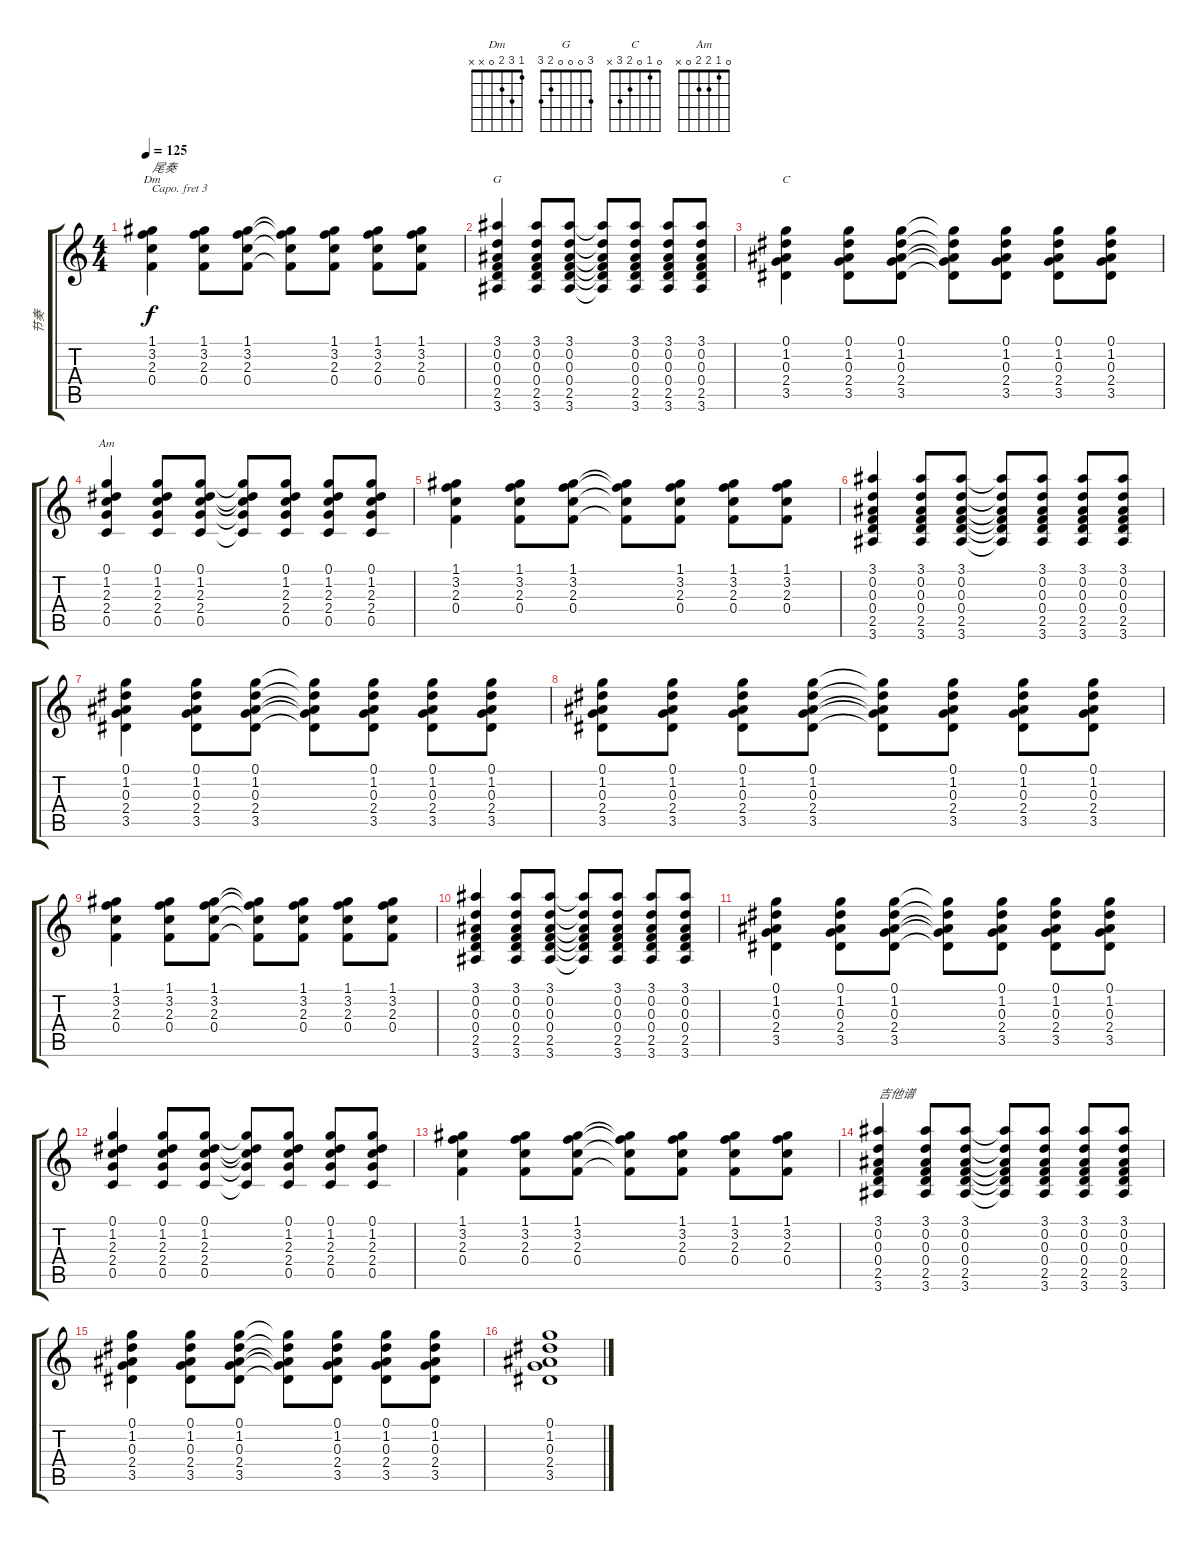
\track ("节奏" "节奏") {instrument acousticguitarsteel}
\staff {score tabs}
\capo 3
\tuning (E4 B3 G3 D3 A2 E2) {hide}
\chord ("Dm" 1 3 2 0 x x)
\chord ("G" 3 0 0 0 2 3)
\chord ("C" 0 1 0 2 3 x)
\chord ("Am" 0 1 2 2 0 x)
\ts (4 4)
\tempo 125
\clef g2
\ks c
(1.1 3.2 2.3 0.4).4{ch "Dm" txt "尾奏" dy f} (1.1 3.2 2.3 0.4).8 (1.1 3.2 2.3 0.4).8 (1.1{t} 3.2{t} 2.3{t} 0.4{t}).8 (1.1 3.2 2.3 0.4).8 (1.1 3.2 2.3 0.4).8 (1.1 3.2 2.3 0.4).8 |
(3.1 0.2 0.3 0.4 2.5 3.6).4{ch "G"} (3.1 0.2 0.3 0.4 2.5 3.6).8 (3.1 0.2 0.3 0.4 2.5 3.6).8 (3.1{t} 0.2{t} 0.3{t} 0.4{t} 2.5{t} 3.6{t}).8 (3.1 0.2 0.3 0.4 2.5 3.6).8 (3.1 0.2 0.3 0.4 2.5 3.6).8 (3.1 0.2 0.3 0.4 2.5 3.6).8 |
(0.1 1.2 0.3 2.4 3.5).4{ch "C"} (0.1 1.2 0.3 2.4 3.5).8 (0.1 1.2 0.3 2.4 3.5).8 (0.1{t} 1.2{t} 0.3{t} 2.4{t} 3.5{t}).8 (0.1 1.2 0.3 2.4 3.5).8 (0.1 1.2 0.3 2.4 3.5).8 (0.1 1.2 0.3 2.4 3.5).8 |
(0.1 1.2 2.3 2.4 0.5).4{ch "Am"} (0.1 1.2 2.3 2.4 0.5).8 (0.1 1.2 2.3 2.4 0.5).8 (0.1{t} 1.2{t} 2.3{t} 2.4{t} 0.5{t}).8 (0.1 1.2 2.3 2.4 0.5).8 (0.1 1.2 2.3 2.4 0.5).8 (0.1 1.2 2.3 2.4 0.5).8 |
(1.1 3.2 2.3 0.4).4 (1.1 3.2 2.3 0.4).8 (1.1 3.2 2.3 0.4).8 (1.1{t} 3.2{t} 2.3{t} 0.4{t}).8 (1.1 3.2 2.3 0.4).8 (1.1 3.2 2.3 0.4).8 (1.1 3.2 2.3 0.4).8 |
(3.1 0.2 0.3 0.4 2.5 3.6).4 (3.1 0.2 0.3 0.4 2.5 3.6).8 (3.1 0.2 0.3 0.4 2.5 3.6).8 (3.1{t} 0.2{t} 0.3{t} 0.4{t} 2.5{t} 3.6{t}).8 (3.1 0.2 0.3 0.4 2.5 3.6).8 (3.1 0.2 0.3 0.4 2.5 3.6).8 (3.1 0.2 0.3 0.4 2.5 3.6).8 |
(0.1 1.2 0.3 2.4 3.5).4 (0.1 1.2 0.3 2.4 3.5).8 (0.1 1.2 0.3 2.4 3.5).8 (0.1{t} 1.2{t} 0.3{t} 2.4{t} 3.5{t}).8 (0.1 1.2 0.3 2.4 3.5).8 (0.1 1.2 0.3 2.4 3.5).8 (0.1 1.2 0.3 2.4 3.5).8 |
(0.1 1.2 0.3 2.4 3.5).8 (0.1 1.2 0.3 2.4 3.5).8 (0.1 1.2 0.3 2.4 3.5).8 (0.1 1.2 0.3 2.4 3.5).8 (0.1{t} 1.2{t} 0.3{t} 2.4{t} 3.5{t}).8 (0.1 1.2 0.3 2.4 3.5).8 (0.1 1.2 0.3 2.4 3.5).8 (0.1 1.2 0.3 2.4 3.5).8 |
(1.1 3.2 2.3 0.4).4 (1.1 3.2 2.3 0.4).8 (1.1 3.2 2.3 0.4).8 (1.1{t} 3.2{t} 2.3{t} 0.4{t}).8 (1.1 3.2 2.3 0.4).8 (1.1 3.2 2.3 0.4).8 (1.1 3.2 2.3 0.4).8 |
(3.1 0.2 0.3 0.4 2.5 3.6).4 (3.1 0.2 0.3 0.4 2.5 3.6).8 (3.1 0.2 0.3 0.4 2.5 3.6).8 (3.1{t} 0.2{t} 0.3{t} 0.4{t} 2.5{t} 3.6{t}).8 (3.1 0.2 0.3 0.4 2.5 3.6).8 (3.1 0.2 0.3 0.4 2.5 3.6).8 (3.1 0.2 0.3 0.4 2.5 3.6).8 |
(0.1 1.2 0.3 2.4 3.5).4 (0.1 1.2 0.3 2.4 3.5).8 (0.1 1.2 0.3 2.4 3.5).8 (0.1{t} 1.2{t} 0.3{t} 2.4{t} 3.5{t}).8 (0.1 1.2 0.3 2.4 3.5).8 (0.1 1.2 0.3 2.4 3.5).8 (0.1 1.2 0.3 2.4 3.5).8 |
(0.1 1.2 2.3 2.4 0.5).4 (0.1 1.2 2.3 2.4 0.5).8 (0.1 1.2 2.3 2.4 0.5).8 (0.1{t} 1.2{t} 2.3{t} 2.4{t} 0.5{t}).8 (0.1 1.2 2.3 2.4 0.5).8 (0.1 1.2 2.3 2.4 0.5).8 (0.1 1.2 2.3 2.4 0.5).8 |
(1.1 3.2 2.3 0.4).4 (1.1 3.2 2.3 0.4).8 (1.1 3.2 2.3 0.4).8 (1.1{t} 3.2{t} 2.3{t} 0.4{t}).8 (1.1 3.2 2.3 0.4).8 (1.1 3.2 2.3 0.4).8 (1.1 3.2 2.3 0.4).8 |
(3.1 0.2 0.3 0.4 2.5 3.6).4{txt "吉他谱"} (3.1 0.2 0.3 0.4 2.5 3.6).8 (3.1 0.2 0.3 0.4 2.5 3.6).8 (3.1{t} 0.2{t} 0.3{t} 0.4{t} 2.5{t} 3.6{t}).8 (3.1 0.2 0.3 0.4 2.5 3.6).8 (3.1 0.2 0.3 0.4 2.5 3.6).8 (3.1 0.2 0.3 0.4 2.5 3.6).8 |
(0.1 1.2 0.3 2.4 3.5).4 (0.1 1.2 0.3 2.4 3.5).8 (0.1 1.2 0.3 2.4 3.5).8 (0.1{t} 1.2{t} 0.3{t} 2.4{t} 3.5{t}).8 (0.1 1.2 0.3 2.4 3.5).8 (0.1 1.2 0.3 2.4 3.5).8 (0.1 1.2 0.3 2.4 3.5).8 |
(0.1 1.2 0.3 2.4 3.5).1
